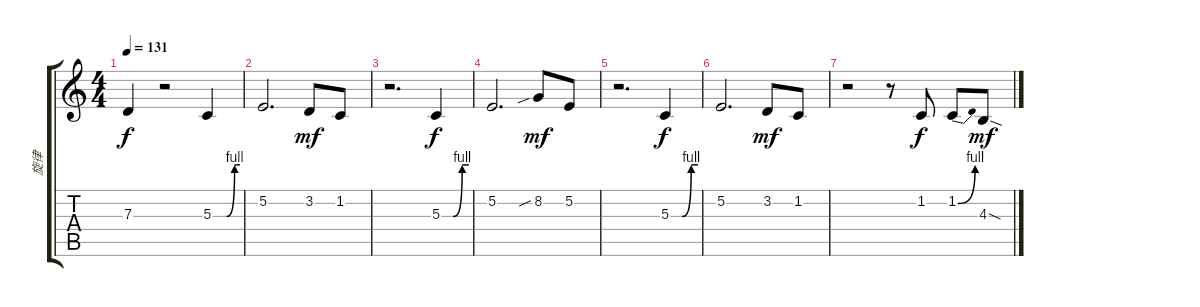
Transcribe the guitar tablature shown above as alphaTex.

\track ("旋律" "旋律") {instrument acousticgrandpiano}
\staff {score tabs}
\tuning (E4 B3 G3 D3 A2 E2) {hide}
\ts (4 4)
\tempo 131
\clef g2
\ks c
7.3{t}.4{dy f} r.2 5.3{be (custom 0 0 20 0 25 0 30 0 48 4 60 4)}.4 |
5.2.2{d} 3.2.8{dy mf} 1.2.8 |
r.2{d} 5.3{be (custom 0 0 25 0 45 4 60 4)}.4{dy f} |
5.2.2{d} 8.2{sib}.8{dy mf} 5.2.8 |
r.2{d} 5.3{be (custom 0 0 25 0 45 4 60 4)}.4{dy f} |
5.2.2{d} 3.2.8{dy mf} 1.2.8 |
r.2 r.8 1.2.8{dy f} 1.2{be (bend 0 0 60 4)}.8 4.3{sod}.8{dy mf}
